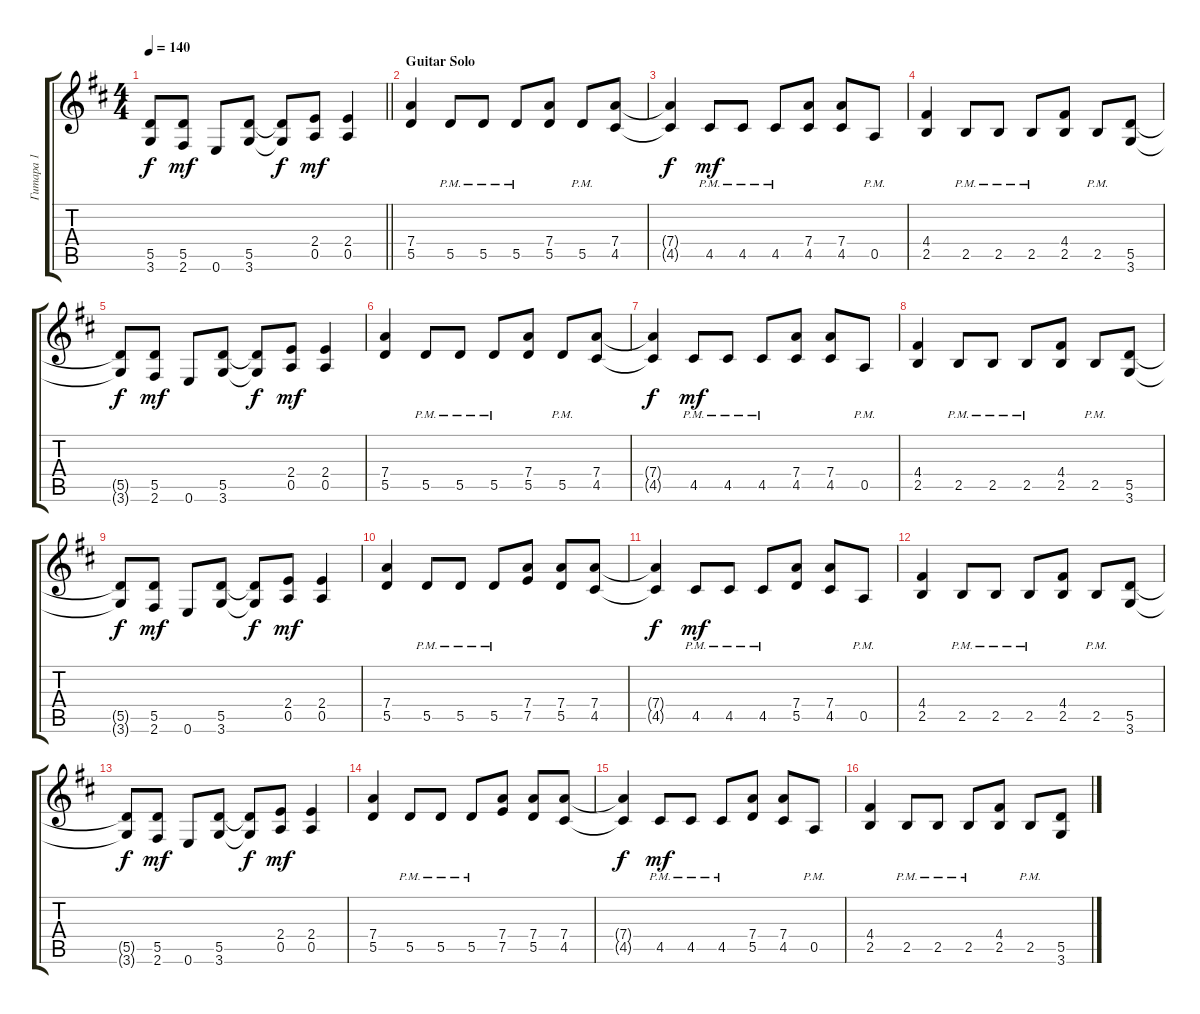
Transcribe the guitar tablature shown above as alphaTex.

\track ("Гитара 1" "Гитара 1") {instrument distortionguitar}
\staff {score tabs}
\tuning (E4 B3 G3 D3 A2 E2) {hide}
\ts (4 4)
\tempo 140
\clef g2
\barLineRight lightlight
\ks bminor
(5.5{t} 3.6{t}).8{dy f} (5.5 2.6).8{dy mf} 0.6.8 (5.5 3.6).8 (5.5{t} 3.6{t}).8{dy f} (2.4 0.5).8{dy mf} (2.4 0.5).4 |
\section ("" "Guitar Solo")
(7.4 5.5).4 5.5{pm}.8 5.5{pm}.8 5.5{pm}.8 (7.4 5.5).8 5.5{pm}.8 (7.4 4.5).8 |
(7.4{t} 4.5{t}).4{dy f} 4.5{pm}.8{dy mf} 4.5{pm}.8 4.5{pm}.8 (7.4 4.5).8 (7.4 4.5).8 0.5{pm}.8 |
(4.4 2.5).4 2.5{pm}.8 2.5{pm}.8 2.5{pm}.8 (4.4 2.5).8 2.5{pm}.8 (5.5 3.6).8 |
(5.5{t} 3.6{t}).8{dy f} (5.5 2.6).8{dy mf} 0.6.8 (5.5 3.6).8 (5.5{t} 3.6{t}).8{dy f} (2.4 0.5).8{dy mf} (2.4 0.5).4 |
(7.4 5.5).4 5.5{pm}.8 5.5{pm}.8 5.5{pm}.8 (7.4 5.5).8 5.5{pm}.8 (7.4 4.5).8 |
(7.4{t} 4.5{t}).4{dy f} 4.5{pm}.8{dy mf} 4.5{pm}.8 4.5{pm}.8 (7.4 4.5).8 (7.4 4.5).8 0.5{pm}.8 |
(4.4 2.5).4 2.5{pm}.8 2.5{pm}.8 2.5{pm}.8 (4.4 2.5).8 2.5{pm}.8 (5.5 3.6).8 |
(5.5{t} 3.6{t}).8{dy f} (5.5 2.6).8{dy mf} 0.6.8 (5.5 3.6).8 (5.5{t} 3.6{t}).8{dy f} (2.4 0.5).8{dy mf} (2.4 0.5).4 |
(7.4 5.5).4 5.5{pm}.8 5.5{pm}.8 5.5{pm}.8 (7.4 7.5).8 (7.4 5.5).8 (7.4 4.5).8 |
(7.4{t} 4.5{t}).4{dy f} 4.5{pm}.8{dy mf} 4.5{pm}.8 4.5{pm}.8 (7.4 5.5).8 (7.4 4.5).8 0.5{pm}.8 |
(4.4 2.5).4 2.5{pm}.8 2.5{pm}.8 2.5{pm}.8 (4.4 2.5).8 2.5{pm}.8 (5.5 3.6).8 |
(5.5{t} 3.6{t}).8{dy f} (5.5 2.6).8{dy mf} 0.6.8 (5.5 3.6).8 (5.5{t} 3.6{t}).8{dy f} (2.4 0.5).8{dy mf} (2.4 0.5).4 |
(7.4 5.5).4 5.5{pm}.8 5.5{pm}.8 5.5{pm}.8 (7.4 7.5).8 (7.4 5.5).8 (7.4 4.5).8 |
(7.4{t} 4.5{t}).4{dy f} 4.5{pm}.8{dy mf} 4.5{pm}.8 4.5{pm}.8 (7.4 5.5).8 (7.4 4.5).8 0.5{pm}.8 |
(4.4 2.5).4 2.5{pm}.8 2.5{pm}.8 2.5{pm}.8 (4.4 2.5).8 2.5{pm}.8 (5.5 3.6).8
